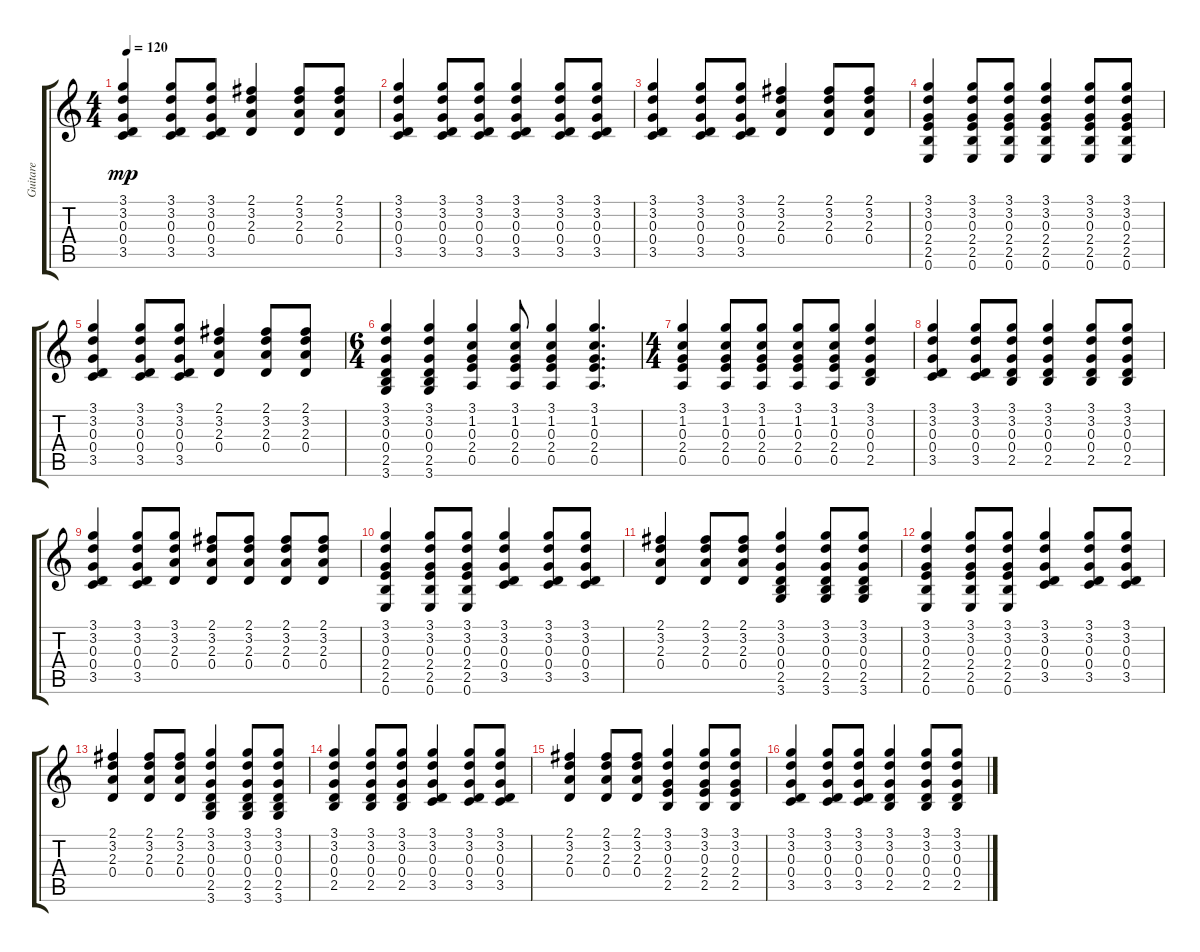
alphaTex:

\track ("Guitare" "Guitare") {instrument acousticguitarsteel}
\staff {score tabs}
\tuning (E4 B3 G3 D3 A2 E2) {hide}
\ts (4 4)
\tempo 120
\clef g2
\ks c
(3.1 3.2 0.3 0.4 3.5).4{dy mp} (3.1 3.2 0.3 0.4 3.5).8 (3.1 3.2 0.3 0.4 3.5).8 (2.1 3.2 2.3 0.4).4 (2.1 3.2 2.3 0.4).8 (2.1 3.2 2.3 0.4).8 |
(3.1 3.2 0.3 0.4 3.5).4 (3.1 3.2 0.3 0.4 3.5).8 (3.1 3.2 0.3 0.4 3.5).8 (3.1 3.2 0.3 0.4 3.5).4 (3.1 3.2 0.3 0.4 3.5).8 (3.1 3.2 0.3 0.4 3.5).8 |
(3.1 3.2 0.3 0.4 3.5).4 (3.1 3.2 0.3 0.4 3.5).8 (3.1 3.2 0.3 0.4 3.5).8 (2.1 3.2 2.3 0.4).4 (2.1 3.2 2.3 0.4).8 (2.1 3.2 2.3 0.4).8 |
(3.1 3.2 0.3 2.4 2.5 0.6).4 (3.1 3.2 0.3 2.4 2.5 0.6).8 (3.1 3.2 0.3 2.4 2.5 0.6).8 (3.1 3.2 0.3 2.4 2.5 0.6).4 (3.1 3.2 0.3 2.4 2.5 0.6).8 (3.1 3.2 0.3 2.4 2.5 0.6).8 |
(3.1 3.2 0.3 0.4 3.5).4 (3.1 3.2 0.3 0.4 3.5).8 (3.1 3.2 0.3 0.4 3.5).8 (2.1 3.2 2.3 0.4).4 (2.1 3.2 2.3 0.4).8 (2.1 3.2 2.3 0.4).8 |
\ts (6 4)
(3.1 3.2 0.3 0.4 2.5 3.6).4 (3.1 3.2 0.3 0.4 2.5 3.6).4 (3.1 1.2 0.3 2.4 0.5).4 (3.1 1.2 0.3 2.4 0.5).8 (3.1 1.2 0.3 2.4 0.5).4 (3.1 1.2 0.3 2.4 0.5).4{d} |
\ts (4 4)
(3.1 1.2 0.3 2.4 0.5).4 (3.1 1.2 0.3 2.4 0.5).8 (3.1 1.2 0.3 2.4 0.5).8 (3.1 1.2 0.3 2.4 0.5).8 (3.1 1.2 0.3 2.4 0.5).8 (3.1 3.2 0.3 0.4 2.5).4 |
(3.1 3.2 0.3 0.4 3.5).4 (3.1 3.2 0.3 0.4 3.5).8 (3.1 3.2 0.3 0.4 2.5).8 (3.1 3.2 0.3 0.4 2.5).4 (3.1 3.2 0.3 0.4 2.5).8 (3.1 3.2 0.3 0.4 2.5).8 |
(3.1 3.2 0.3 0.4 3.5).4 (3.1 3.2 0.3 0.4 3.5).8 (3.1 3.2 2.3 0.4).8 (2.1 3.2 2.3 0.4).8 (2.1 3.2 2.3 0.4).8 (2.1 3.2 2.3 0.4).8 (2.1 3.2 2.3 0.4).8 |
(3.1 3.2 0.3 2.4 2.5 0.6).4 (3.1 3.2 0.3 2.4 2.5 0.6).8 (3.1 3.2 0.3 2.4 2.5 0.6).8 (3.1 3.2 0.3 0.4 3.5).4 (3.1 3.2 0.3 0.4 3.5).8 (3.1 3.2 0.3 0.4 3.5).8 |
(2.1 3.2 2.3 0.4).4 (2.1 3.2 2.3 0.4).8 (2.1 3.2 2.3 0.4).8 (3.1 3.2 0.3 0.4 2.5 3.6).4 (3.1 3.2 0.3 0.4 2.5 3.6).8 (3.1 3.2 0.3 0.4 2.5 3.6).8 |
(3.1 3.2 0.3 2.4 2.5 0.6).4 (3.1 3.2 0.3 2.4 2.5 0.6).8 (3.1 3.2 0.3 2.4 2.5 0.6).8 (3.1 3.2 0.3 0.4 3.5).4 (3.1 3.2 0.3 0.4 3.5).8 (3.1 3.2 0.3 0.4 3.5).8 |
(2.1 3.2 2.3 0.4).4 (2.1 3.2 2.3 0.4).8 (2.1 3.2 2.3 0.4).8 (3.1 3.2 0.3 0.4 2.5 3.6).4 (3.1 3.2 0.3 0.4 2.5 3.6).8 (3.1 3.2 0.3 0.4 2.5 3.6).8 |
(3.1 3.2 0.3 0.4 2.5).4 (3.1 3.2 0.3 0.4 2.5).8 (3.1 3.2 0.3 0.4 2.5).8 (3.1 3.2 0.3 0.4 3.5).4 (3.1 3.2 0.3 0.4 3.5).8 (3.1 3.2 0.3 0.4 3.5).8 |
(2.1 3.2 2.3 0.4).4 (2.1 3.2 2.3 0.4).8 (2.1 3.2 2.3 0.4).8 (3.1 3.2 0.3 2.4 2.5).4 (3.1 3.2 0.3 2.4 2.5).8 (3.1 3.2 0.3 2.4 2.5).8 |
(3.1 3.2 0.3 0.4 3.5).4 (3.1 3.2 0.3 0.4 3.5).8 (3.1 3.2 0.3 0.4 3.5).8 (3.1 3.2 0.3 0.4 2.5).4 (3.1 3.2 0.3 0.4 2.5).8 (3.1 3.2 0.3 0.4 2.5).8
